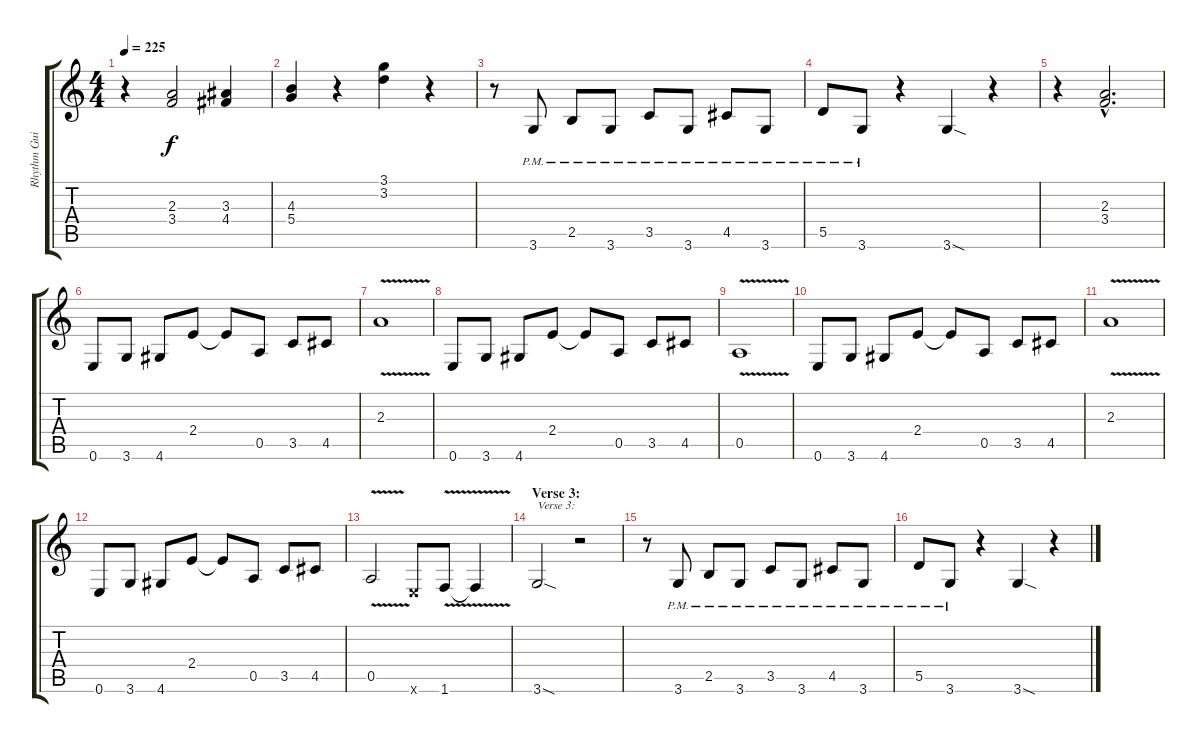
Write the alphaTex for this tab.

\track ("Rhythm Guitar 2" "Rhythm Gui") {instrument distortionguitar}
\staff {score tabs}
\tuning (E4 B3 G3 D3 A2 E2) {hide}
\ts (4 4)
\tempo 225
\clef g2
\ks c
r.4{dy f} (2.3 3.4).2 (3.3 4.4).4 |
(4.3 5.4).4 r.4 (3.1 3.2).4 r.4 |
r.8 3.6{pm}.8 2.5{pm}.8 3.6{pm}.8 3.5{pm}.8 3.6{pm}.8 4.5{pm}.8 3.6{pm}.8 |
5.5{pm}.8 3.6{pm}.8 r.4 3.6{sod}.4 r.4 |
r.4 (2.3{hac} 3.4{hac}).2{d} |
0.6.8 3.6.8 4.6.8 2.4.8 2.4{t}.8 0.5.8 3.5.8 4.5.8 |
2.3{v}.1 |
0.6.8 3.6.8 4.6.8 2.4.8 2.4{t}.8 0.5.8 3.5.8 4.5.8 |
0.5{v}.1 |
0.6.8 3.6.8 4.6.8 2.4.8 2.4{t}.8 0.5.8 3.5.8 4.5.8 |
2.3{v}.1 |
0.6.8 3.6.8 4.6.8 2.4.8 2.4{t}.8 0.5.8 3.5.8 4.5.8 |
0.5{v}.2 0.6{x}.8 1.6{v}.8 1.6{t}.4 |
\section ("" "Verse 3:")
3.6{sod}.2{txt "Verse 3:"} r.2 |
r.8 3.6{pm}.8 2.5{pm}.8 3.6{pm}.8 3.5{pm}.8 3.6{pm}.8 4.5{pm}.8 3.6{pm}.8 |
5.5{pm}.8 3.6{pm}.8 r.4 3.6{sod}.4 r.4
